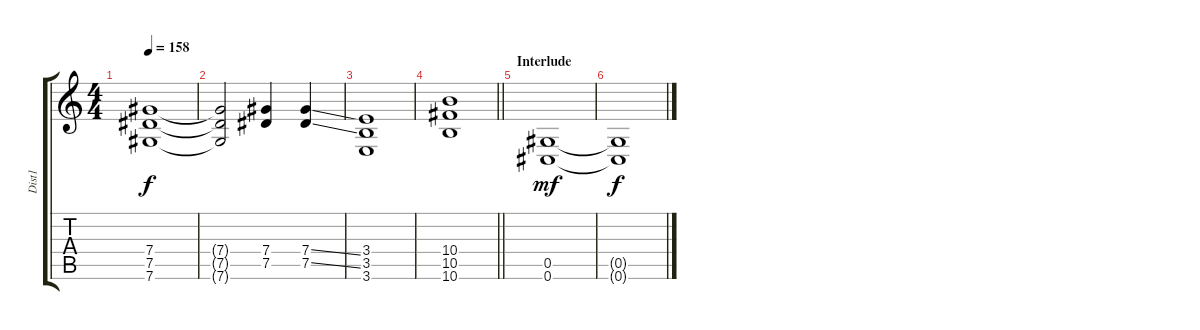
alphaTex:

\track ("Dist1" "Dist1") {instrument distortionguitar}
\staff {score tabs}
\tuning (Eb4 Bb3 Gb3 Db3 Ab2 Db2) {hide}
\ts (4 4)
\tempo 158
\clef g2
\ks c
(7.4 7.5 7.6).1{dy f} |
(7.4{t} 7.5{t} 7.6{t}).2 (7.4 7.5).4 (7.4{ss} 7.5{ss}).4 |
(3.4 3.5 3.6).1 |
\barLineRight lightlight
(10.4 10.5 10.6).1 |
\section ("" "Interlude")
(0.5 0.6).1{dy mf volume 2} |
(0.5{t} 0.6{t}).1{dy f}
